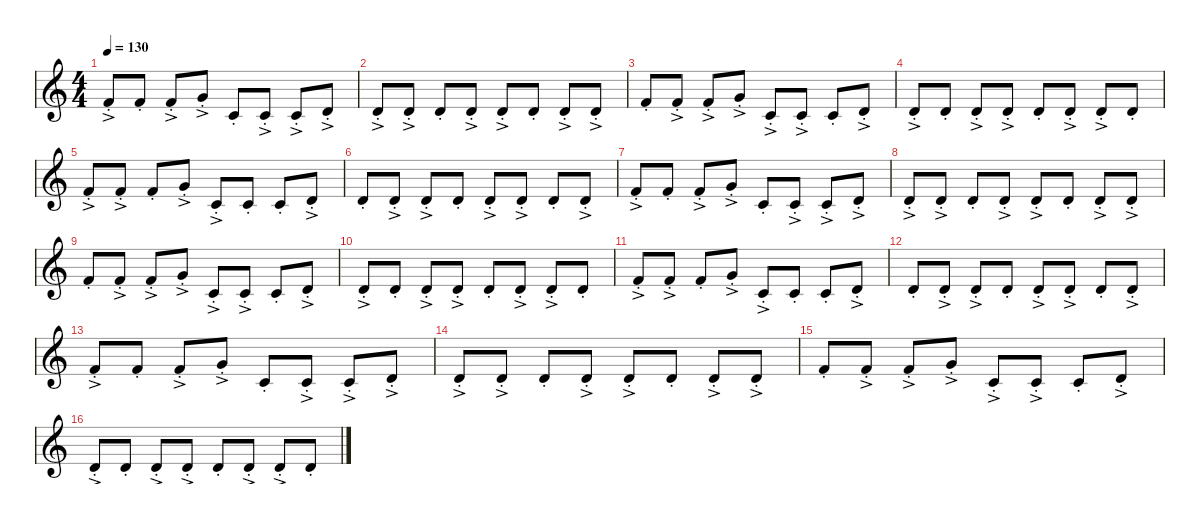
\defaultSystemsLayout 4
\hideDynamics
\bracketExtendMode nobrackets
\singleTrackTrackNamePolicy hidden
\multiTrackTrackNamePolicy hidden
\otherSystemsTrackNameOrientation horizontal
\track ("Synth 1-RH" "led.synth.") {defaultSystemsLayout 4 instrument lead8bassandlead}
\staff {score}
\tuning (E4 B3 G3 D3 A2 E2 B1)
\ts (4 4)
\tempo 130
\clef g2
\ks c
1.1{ac st}.8{dy f beam Up} 1.1{st}.8{beam Up} 1.1{ac st}.8{beam Up} 3.1{ac st}.8{beam Up} 1.2{st}.8{beam Up} 1.2{ac st}.8{beam Up} 1.2{ac st}.8{beam Up} 3.2{ac st}.8{beam Up} |
3.2{ac st}.8{beam Up} 3.2{ac st}.8{beam Up} 3.2{st}.8{beam Up} 3.2{ac st}.8{beam Up} 3.2{ac st}.8{beam Up} 3.2{st}.8{beam Up} 3.2{ac st}.8{beam Up} 3.2{ac st}.8{beam Up} |
1.1{st}.8{beam Up} 1.1{ac st}.8{beam Up} 1.1{ac st}.8{beam Up} 3.1{ac st}.8{beam Up} 1.2{ac st}.8{beam Up} 1.2{ac st}.8{beam Up} 1.2{st}.8{beam Up} 3.2{ac st}.8{beam Up} |
3.2{ac st}.8{beam Up} 3.2{st}.8{beam Up} 3.2{ac st}.8{beam Up} 3.2{ac st}.8{beam Up} 3.2{st}.8{beam Up} 3.2{ac st}.8{beam Up} 3.2{ac st}.8{beam Up} 3.2{st}.8{beam Up} |
1.1{ac st}.8{beam Up} 1.1{ac st}.8{beam Up} 1.1{st}.8{beam Up} 3.1{ac st}.8{beam Up} 1.2{ac st}.8{beam Up} 1.2{st}.8{beam Up} 1.2{st}.8{beam Up} 3.2{ac st}.8{beam Up} |
3.2{st}.8{beam Up} 3.2{ac st}.8{beam Up} 3.2{ac st}.8{beam Up} 3.2{st}.8{beam Up} 3.2{ac st}.8{beam Up} 3.2{ac st}.8{beam Up} 3.2{st}.8{beam Up} 3.2{ac st}.8{beam Up} |
1.1{ac st}.8{beam Up} 1.1{st}.8{beam Up} 1.1{ac st}.8{beam Up} 3.1{ac st}.8{beam Up} 1.2{st}.8{beam Up} 1.2{ac st}.8{beam Up} 1.2{ac st}.8{beam Up} 3.2{ac st}.8{beam Up} |
3.2{ac st}.8{beam Up} 3.2{ac st}.8{beam Up} 3.2{st}.8{beam Up} 3.2{ac st}.8{beam Up} 3.2{ac st}.8{beam Up} 3.2{st}.8{beam Up} 3.2{ac st}.8{beam Up} 3.2{ac st}.8{beam Up} |
1.1{st}.8{beam Up} 1.1{ac st}.8{beam Up} 1.1{ac st}.8{beam Up} 3.1{ac st}.8{beam Up} 1.2{ac st}.8{beam Up} 1.2{ac st}.8{beam Up} 1.2{st}.8{beam Up} 3.2{ac st}.8{beam Up} |
3.2{ac st}.8{beam Up} 3.2{st}.8{beam Up} 3.2{ac st}.8{beam Up} 3.2{ac st}.8{beam Up} 3.2{st}.8{beam Up} 3.2{ac st}.8{beam Up} 3.2{ac st}.8{beam Up} 3.2{st}.8{beam Up} |
1.1{ac st}.8{beam Up} 1.1{ac st}.8{beam Up} 1.1{st}.8{beam Up} 3.1{ac st}.8{beam Up} 1.2{ac st}.8{beam Up} 1.2{st}.8{beam Up} 1.2{st}.8{beam Up} 3.2{ac st}.8{beam Up} |
3.2{st}.8{beam Up} 3.2{ac st}.8{beam Up} 3.2{ac st}.8{beam Up} 3.2{st}.8{beam Up} 3.2{ac st}.8{beam Up} 3.2{ac st}.8{beam Up} 3.2{st}.8{beam Up} 3.2{ac st}.8{beam Up} |
1.1{ac st}.8{beam Up} 1.1{st}.8{beam Up} 1.1{ac st}.8{beam Up} 3.1{ac st}.8{beam Up} 1.2{st}.8{beam Up} 1.2{ac st}.8{beam Up} 1.2{ac st}.8{beam Up} 3.2{ac st}.8{beam Up} |
3.2{ac st}.8{beam Up} 3.2{ac st}.8{beam Up} 3.2{st}.8{beam Up} 3.2{ac st}.8{beam Up} 3.2{ac st}.8{beam Up} 3.2{st}.8{beam Up} 3.2{ac st}.8{beam Up} 3.2{ac st}.8{beam Up} |
1.1{st}.8{beam Up} 1.1{ac st}.8{beam Up} 1.1{ac st}.8{beam Up} 3.1{ac st}.8{beam Up} 1.2{ac st}.8{beam Up} 1.2{ac st}.8{beam Up} 1.2{st}.8{beam Up} 3.2{ac st}.8{beam Up} |
3.2{ac st}.8{beam Up} 3.2{st}.8{beam Up} 3.2{ac st}.8{beam Up} 3.2{ac st}.8{beam Up} 3.2{st}.8{beam Up} 3.2{ac st}.8{beam Up} 3.2{ac st}.8{beam Up} 3.2{st}.8{beam Up}
